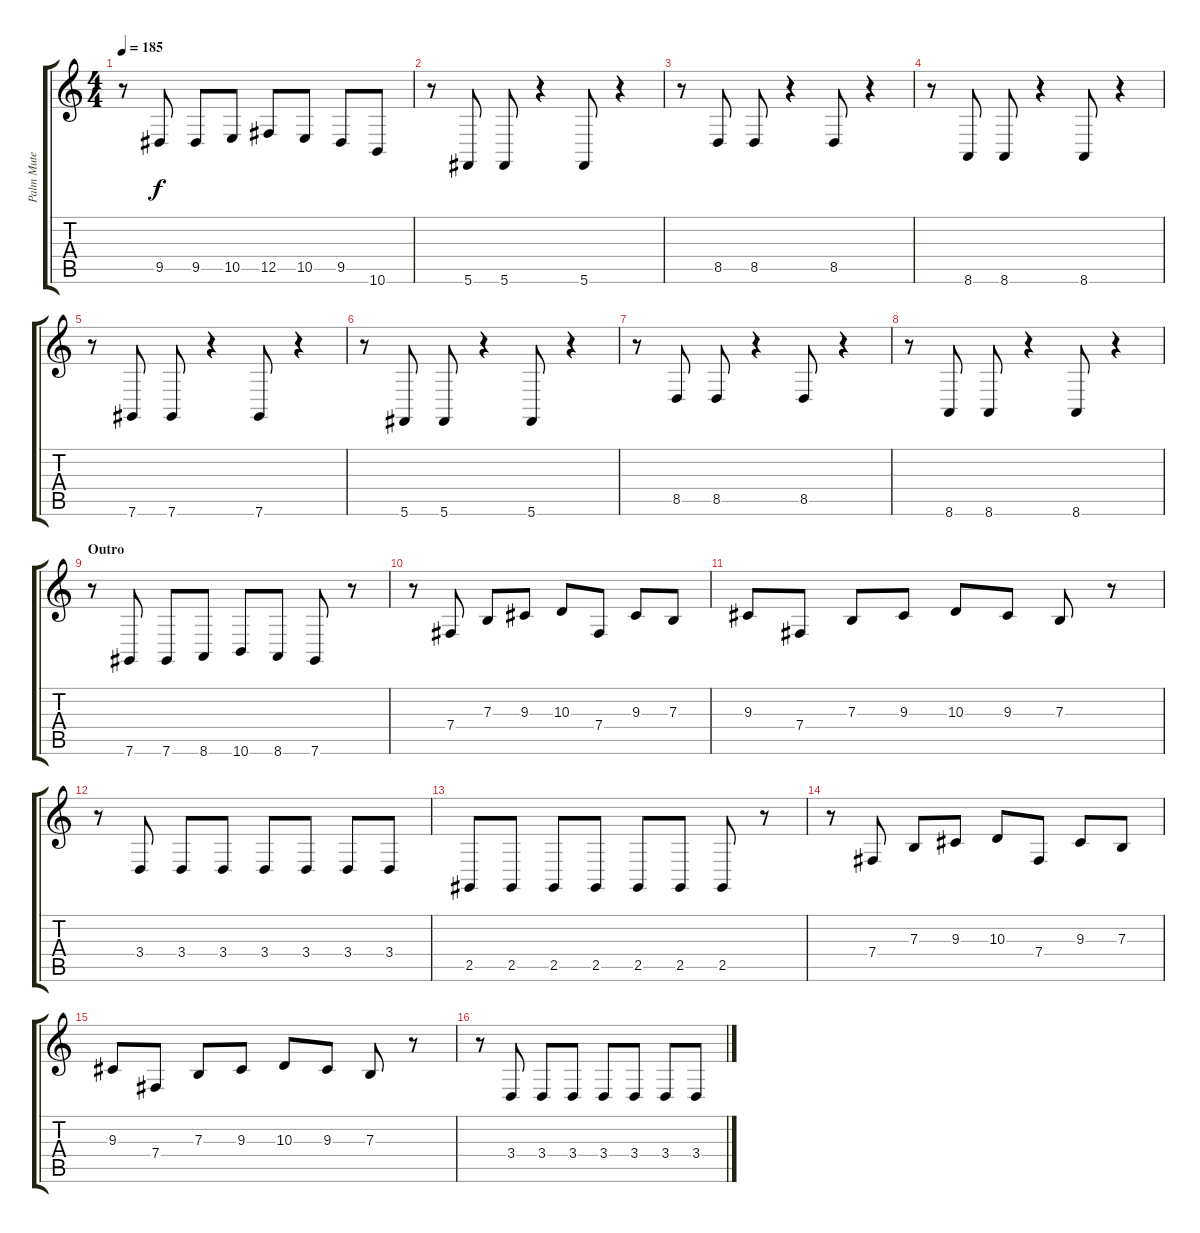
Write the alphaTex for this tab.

\track ("Palm Mute Boosted" "Palm Mute ") {instrument violin}
\staff {score tabs}
\tuning (Db4 Ab3 E3 B2 Gb2 Db2) {hide}
\ts (4 4)
\tempo 185
\clef g2
\ks c
r.8{dy f} 9.5.8 9.5.8 10.5.8 12.5.8 10.5.8 9.5.8 10.6.8 |
r.8 5.6.8 5.6.8 r.4 5.6.8 r.4 |
r.8 8.5.8 8.5.8 r.4 8.5.8 r.4 |
r.8 8.6.8 8.6.8 r.4 8.6.8 r.4 |
r.8 7.6.8 7.6.8 r.4 7.6.8 r.4 |
r.8 5.6.8 5.6.8 r.4 5.6.8 r.4 |
r.8 8.5.8 8.5.8 r.4 8.5.8 r.4 |
r.8 8.6.8 8.6.8 r.4 8.6.8 r.4 |
\section ("" "Outro")
r.8 7.6.8 7.6.8 8.6.8 10.6.8 8.6.8 7.6.8 r.8 |
r.8 7.4.8 7.3.8 9.3.8 10.3.8 7.4.8 9.3.8 7.3.8 |
9.3.8 7.4.8 7.3.8 9.3.8 10.3.8 9.3.8 7.3.8 r.8 |
r.8 3.4.8 3.4.8 3.4.8 3.4.8 3.4.8 3.4.8 3.4.8 |
2.5.8 2.5.8 2.5.8 2.5.8 2.5.8 2.5.8 2.5.8 r.8 |
r.8 7.4.8 7.3.8 9.3.8 10.3.8 7.4.8 9.3.8 7.3.8 |
9.3.8 7.4.8 7.3.8 9.3.8 10.3.8 9.3.8 7.3.8 r.8 |
r.8 3.4.8 3.4.8 3.4.8 3.4.8 3.4.8 3.4.8 3.4.8
